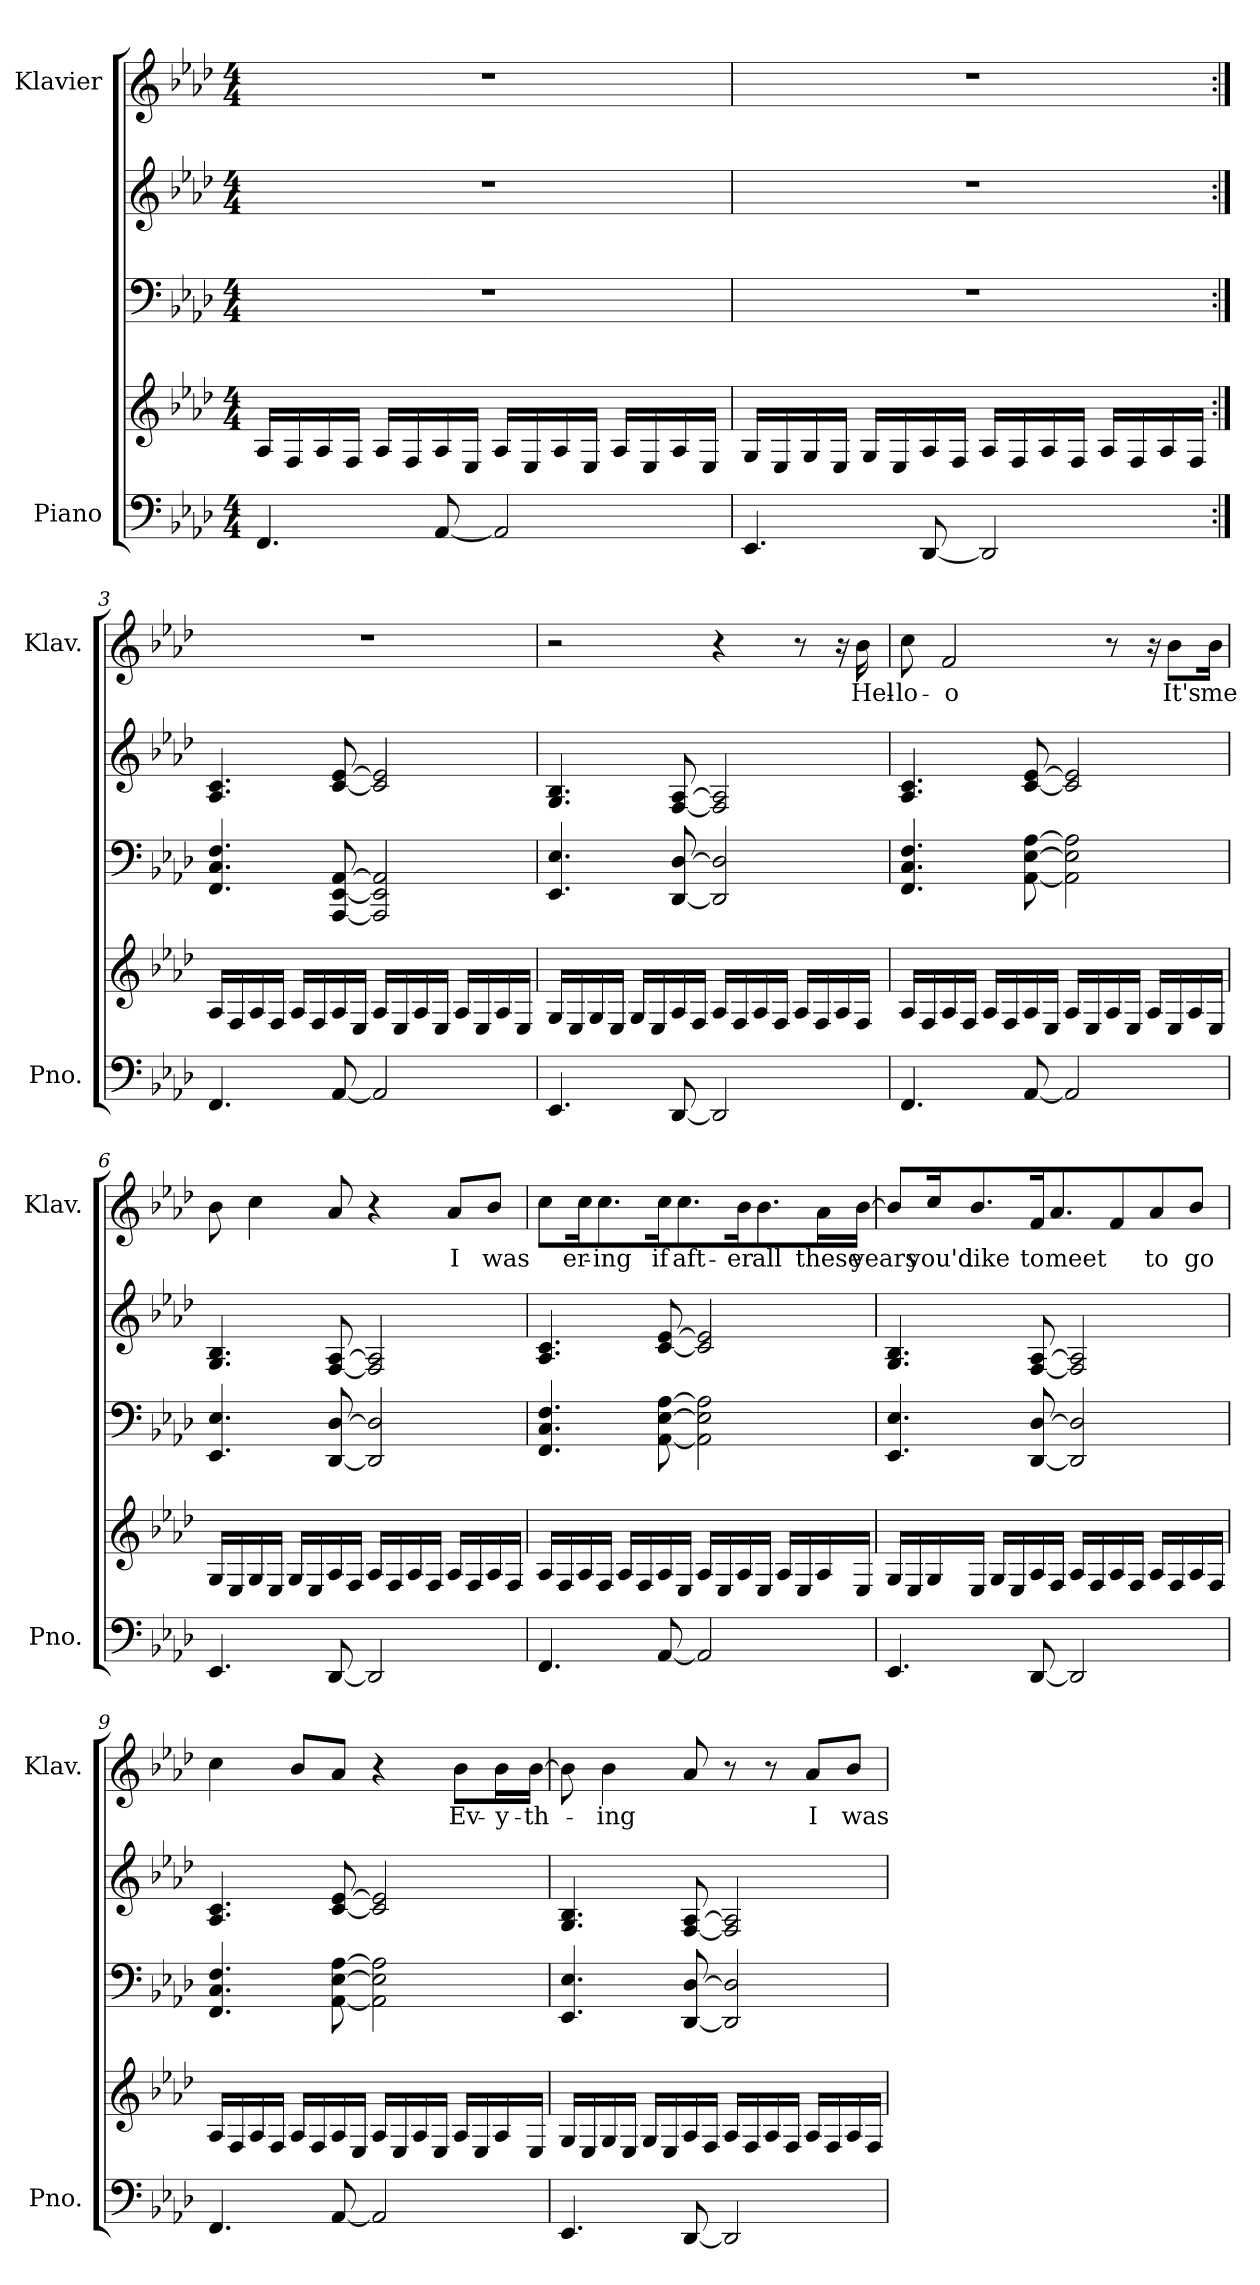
**kern	**kern	**kern	**kern	**dynam	**kern	**text
*part2	*part2	*part2	*part2	*part2	*part1	*part1
*staff5	*staff4	*staff3	*staff2	*staff2/3/4/5	*staff1	*staff1
*I"Piano	*	*	*	*	*I"Klavier	*
*I'Pno.	*	*	*	*	*I'Klav.	*
*clefF4	*clefG2	*clefF4	*clefG2	*	*clefG2	*
*k[b-e-a-d-]	*k[b-e-a-d-]	*k[b-e-a-d-]	*k[b-e-a-d-]	*	*k[b-e-a-d-]	*
*M4/4	*M4/4	*M4/4	*M4/4	*	*M4/4	*
*MM80	*MM80	*MM80	*MM80	*	*MM80	*
=1	=1	=1	=1	=1	=1	=1
4.FF/	16A-/LL	1r	1r	.	1r	.
.	16F/	.	.	.	.	.
.	16A-/	.	.	.	.	.
.	16F/JJ	.	.	.	.	.
.	16A-/LL	.	.	.	.	.
.	16F/	.	.	.	.	.
[8AA-/	16A-/	.	.	.	.	.
.	16E-/JJ	.	.	.	.	.
2AA-/]	16A-/LL	.	.	.	.	.
.	16E-/	.	.	.	.	.
.	16A-/	.	.	.	.	.
.	16E-/JJ	.	.	.	.	.
.	16A-/LL	.	.	.	.	.
.	16E-/	.	.	.	.	.
.	16A-/	.	.	.	.	.
.	16E-/JJ	.	.	.	.	.
=2	=2	=2	=2	=2	=2	=2
4.EE-/	16G/LL	1r	1r	.	1r	.
.	16E-/	.	.	.	.	.
.	16G/	.	.	.	.	.
.	16E-/JJ	.	.	.	.	.
.	16G/LL	.	.	.	.	.
.	16E-/	.	.	.	.	.
[8DD-/	16A-/	.	.	.	.	.
.	16F/JJ	.	.	.	.	.
2DD-/]	16A-/LL	.	.	.	.	.
.	16F/	.	.	.	.	.
.	16A-/	.	.	.	.	.
.	16F/JJ	.	.	.	.	.
.	16A-/LL	.	.	.	.	.
.	16F/	.	.	.	.	.
.	16A-/	.	.	.	.	.
.	16F/JJ	.	.	.	.	.
!!LO:LB:g=z
=3:|!	=3:|!	=3:|!	=3:|!	=3:|!	=3:|!	=3:|!
!	!	!	!	!LO:DY:b=2	!	!
!	!	!	!	!LO:DY:n=1:b=2	!	!
!	!	!	!	!LO:DY:n=2:b=2	!	!
!	!	!	!	!LO:DY:n=3:b	!	!
!	!	!	!	!LO:DY:n=4:b	!	!
4.FF/	16A-/LL	4.FF/ 4.C/ 4.F/	4.A-/ 4.c/	mp mp mp mp mp	1r	.
.	16F/	.	.	.	.	.
.	16A-/	.	.	.	.	.
.	16F/JJ	.	.	.	.	.
.	16A-/LL	.	.	.	.	.
.	16F/	.	.	.	.	.
[8AA-/	16A-/	[8AAA-/ [8EE-/ [8AA-/	[8c/ [8e-/	.	.	.
.	16E-/JJ	.	.	.	.	.
2AA-/]	16A-/LL	2AAA-/] 2EE-/] 2AA-/]	2c/] 2e-/]	.	.	.
.	16E-/	.	.	.	.	.
.	16A-/	.	.	.	.	.
.	16E-/JJ	.	.	.	.	.
.	16A-/LL	.	.	.	.	.
.	16E-/	.	.	.	.	.
.	16A-/	.	.	.	.	.
.	16E-/JJ	.	.	.	.	.
=4	=4	=4	=4	=4	=4	=4
4.EE-/	16G/LL	4.EE-/ 4.E-/	4.G/ 4.B-/	.	2r	.
.	16E-/	.	.	.	.	.
.	16G/	.	.	.	.	.
.	16E-/JJ	.	.	.	.	.
.	16G/LL	.	.	.	.	.
.	16E-/	.	.	.	.	.
[8DD-/	16A-/	[8DD-/ [8D-/	[8F/ [8A-/	.	.	.
.	16F/JJ	.	.	.	.	.
2DD-/]	16A-/LL	2DD-/] 2D-/]	2F/] 2A-/]	.	4r	.
.	16F/	.	.	.	.	.
.	16A-/	.	.	.	.	.
.	16F/JJ	.	.	.	.	.
.	16A-/LL	.	.	.	8r	.
.	16F/	.	.	.	.	.
.	16A-/	.	.	.	16r	.
!	!	!	!	!	!	!LO:LY:b
.	16F/JJ	.	.	.	16b-\	Hel-
!!LO:PB:g=z
=5	=5	=5	=5	=5	=5	=5
!	!	!	!	!	!	!LO:LY:b
4.FF/	16A-/LL	4.FF/ 4.C/ 4.F/	4.A-/ 4.c/	.	8cc\	-lo-
.	16F/	.	.	.	.	.
!	!	!	!	!	!	!LO:LY:b
.	16A-/	.	.	.	2f/	-o
.	16F/JJ	.	.	.	.	.
.	16A-/LL	.	.	.	.	.
.	16F/	.	.	.	.	.
[8AA-/	16A-/	[8AA-\ [8E-\ [8A-\	[8c/ [8e-/	.	.	.
.	16E-/JJ	.	.	.	.	.
2AA-/]	16A-/LL	2AA-\] 2E-\] 2A-\]	2c/] 2e-/]	.	.	.
.	16E-/	.	.	.	.	.
.	16A-/	.	.	.	8r	.
.	16E-/JJ	.	.	.	.	.
.	16A-/LL	.	.	.	16r	.
!	!	!	!	!	!	!LO:LY:b
.	16E-/	.	.	.	8b-\L	It's
.	16A-/	.	.	.	.	.
!	!	!	!	!	!	!LO:LY:b
.	16E-/JJ	.	.	.	16b-\Jk	me
=6	=6	=6	=6	=6	=6	=6
4.EE-/	16G/LL	4.EE-/ 4.E-/	4.G/ 4.B-/	.	8b-\	.
.	16E-/	.	.	.	.	.
.	16G/	.	.	.	4cc\	.
.	16E-/JJ	.	.	.	.	.
.	16G/LL	.	.	.	.	.
.	16E-/	.	.	.	.	.
[8DD-/	16A-/	[8DD-/ [8D-/	[8F/ [8A-/	.	8a-/	.
.	16F/JJ	.	.	.	.	.
2DD-/]	16A-/LL	2DD-/] 2D-/]	2F/] 2A-/]	.	4r	.
.	16F/	.	.	.	.	.
.	16A-/	.	.	.	.	.
.	16F/JJ	.	.	.	.	.
!	!	!	!	!	!	!LO:LY:b
.	16A-/LL	.	.	.	8a-/L	I
.	16F/	.	.	.	.	.
!	!	!	!	!	!	!LO:LY:b
.	16A-/	.	.	.	8b-/J	was
.	16F/JJ	.	.	.	.	.
!!LO:LB:g=z
=7	=7	=7	=7	=7	=7	=7
4.FF/	16A-/LL	4.FF/ 4.C/ 4.F/	4.A-/ 4.c/	.	8cc\L	.
.	16F/	.	.	.	.	.
!	!	!	!	!	!	!LO:LY:b
.	16A-/	.	.	.	16cc\K	-er-
!	!	!	!	!	!	!LO:LY:b
.	16F/JJ	.	.	.	8.cc\	-ing
.	16A-/LL	.	.	.	.	.
.	16F/	.	.	.	.	.
!	!	!	!	!	!	!LO:LY:b
[8AA-/	16A-/	[8AA-\ [8E-\ [8A-\	[8c/ [8e-/	.	16cc\K	if
!	!	!	!	!	!	!LO:LY:b
.	16E-/JJ	.	.	.	8.cc\	aft-
2AA-/]	16A-/LL	2AA-\] 2E-\] 2A-\]	2c/] 2e-/]	.	.	.
.	16E-/	.	.	.	.	.
!	!	!	!	!	!	!LO:LY:b
.	16A-/	.	.	.	16b-\K	-er
!	!	!	!	!	!	!LO:LY:b
.	16E-/JJ	.	.	.	8.b-\	all
.	16A-/LL	.	.	.	.	.
.	16E-/	.	.	.	.	.
!	!	!	!	!	!	!LO:LY:b
.	16A-/	.	.	.	16a-\L	these
!	!	!	!	!	!	!LO:LY:b
.	16E-/JJ	.	.	.	[16b-\JJ	years
=8	=8	=8	=8	=8	=8	=8
4.EE-/	16G/LL	4.EE-/ 4.E-/	4.G/ 4.B-/	.	8b-/L]	.
.	16E-/	.	.	.	.	.
!	!	!	!	!	!	!LO:LY:b
.	16G/	.	.	.	16cc/K	you'd
!	!	!	!	!	!	!LO:LY:b
.	16E-/JJ	.	.	.	8.b-/	like
.	16G/LL	.	.	.	.	.
.	16E-/	.	.	.	.	.
!	!	!	!	!	!	!LO:LY:b
[8DD-/	16A-/	[8DD-/ [8D-/	[8F/ [8A-/	.	16f/K	to
!	!	!	!	!	!	!LO:LY:b
.	16F/JJ	.	.	.	8.a-/	meet
2DD-/]	16A-/LL	2DD-/] 2D-/]	2F/] 2A-/]	.	.	.
.	16F/	.	.	.	.	.
.	16A-/	.	.	.	8f/	.
.	16F/JJ	.	.	.	.	.
!	!	!	!	!	!	!LO:LY:b
.	16A-/LL	.	.	.	8a-/	to
.	16F/	.	.	.	.	.
!	!	!	!	!	!	!LO:LY:b
.	16A-/	.	.	.	8b-/J	go
.	16F/JJ	.	.	.	.	.
!!LO:PB:g=z
=9	=9	=9	=9	=9	=9	=9
4.FF/	16A-/LL	4.FF/ 4.C/ 4.F/	4.A-/ 4.c/	.	4cc\	.
.	16F/	.	.	.	.	.
.	16A-/	.	.	.	.	.
.	16F/JJ	.	.	.	.	.
.	16A-/LL	.	.	.	8b-/L	.
.	16F/	.	.	.	.	.
[8AA-/	16A-/	[8AA-\ [8E-\ [8A-\	[8c/ [8e-/	.	8a-/J	.
.	16E-/JJ	.	.	.	.	.
2AA-/]	16A-/LL	2AA-\] 2E-\] 2A-\]	2c/] 2e-/]	.	4r	.
.	16E-/	.	.	.	.	.
.	16A-/	.	.	.	.	.
.	16E-/JJ	.	.	.	.	.
!	!	!	!	!	!	!LO:LY:b
.	16A-/LL	.	.	.	8b-\L	Ev-
.	16E-/	.	.	.	.	.
!	!	!	!	!	!	!LO:LY:b
.	16A-/	.	.	.	16b-\L	-y-
!	!	!	!	!	!	!LO:LY:b
.	16E-/JJ	.	.	.	[16b-\JJ	-th-
=10	=10	=10	=10	=10	=10	=10
4.EE-/	16G/LL	4.EE-/ 4.E-/	4.G/ 4.B-/	.	8b-\]	.
.	16E-/	.	.	.	.	.
!	!	!	!	!	!	!LO:LY:b
.	16G/	.	.	.	4b-\	-ing
.	16E-/JJ	.	.	.	.	.
.	16G/LL	.	.	.	.	.
.	16E-/	.	.	.	.	.
[8DD-/	16A-/	[8DD-/ [8D-/	[8F/ [8A-/	.	8a-/	.
.	16F/JJ	.	.	.	.	.
2DD-/]	16A-/LL	2DD-/] 2D-/]	2F/] 2A-/]	.	8r	.
.	16F/	.	.	.	.	.
.	16A-/	.	.	.	8r	.
.	16F/JJ	.	.	.	.	.
!	!	!	!	!	!	!LO:LY:b
.	16A-/LL	.	.	.	8a-/L	I
.	16F/	.	.	.	.	.
!	!	!	!	!	!	!LO:LY:b
.	16A-/	.	.	.	8b-/J	was
.	16F/JJ	.	.	.	.	.
=	=	=	=	=	=	=
*-	*-	*-	*-	*-	*-	*-
